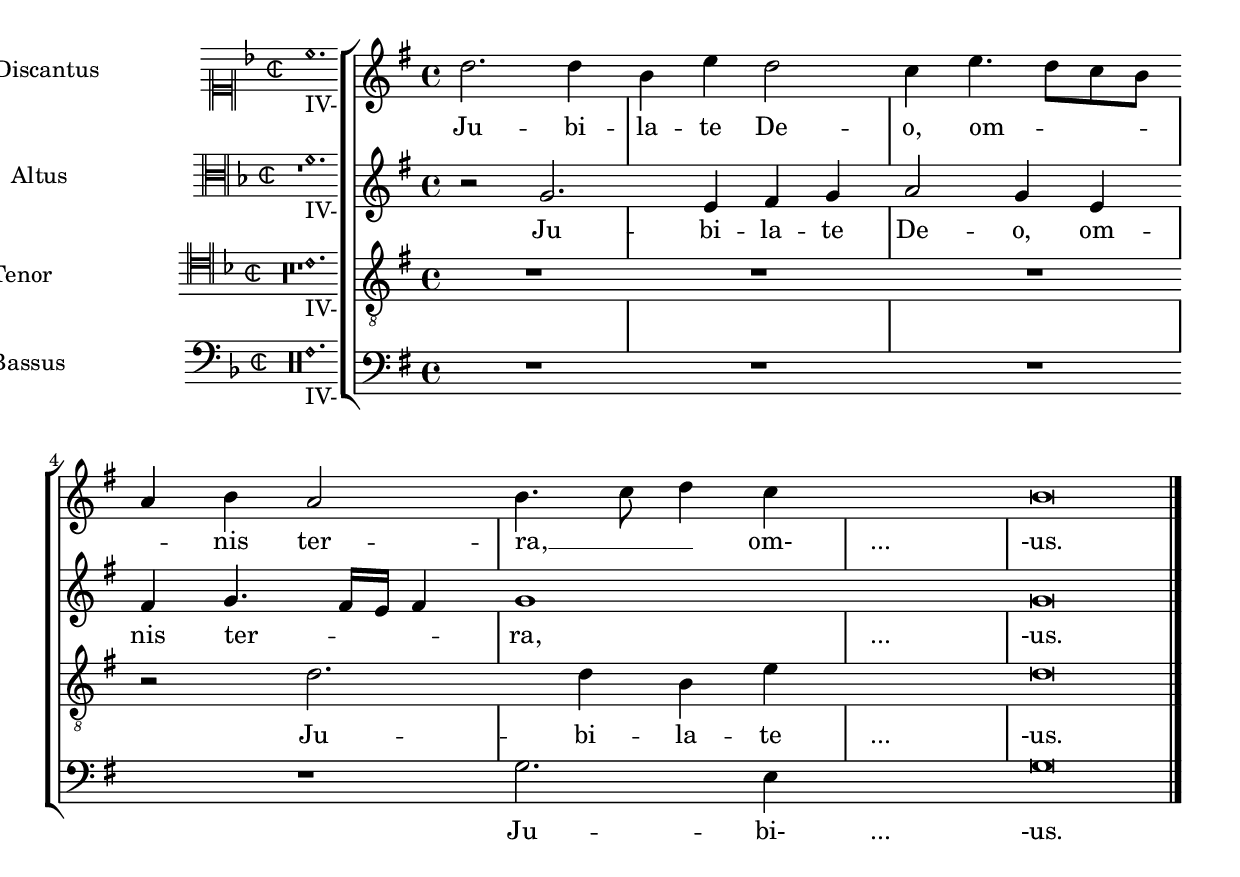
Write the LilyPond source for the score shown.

%% Do not edit this file; it is auto-generated from LSR http://lsr.dsi.unimi.it
%% This file is in the public domain.
\version "2.11.62"

\header {
  lsrtags = "ancient-notation, tweaks-and-overrides"

  texidoces = "
A modo de alternativa para obtener auténticos «incipit»
independientes de la partitura principal, se incluyen como
elemento de marcado en el campo que se usa normalmente para el
nombre del instrumento. Por el momento, la letra sólo se puede
añadir como marcado directo. Por desgracia, su espaciado no es
análogo al de la letra principal.

"
  doctitlees = "Transcripción de música antigua con incipit"

  texidoc = "
As a workaround to get real incipits which are independent from the
main score these are included as a markup into the field normally used
for the instrument name. As for now lyrics can only be added as a
direct markup. It doesn't unfortunately conform with the spacing of the
main lyrics.

"
  doctitle = "Transcription of Ancient music with incipit"
} % begin verbatim
global = {
  \set Score.skipBars = ##t
  \key g \major
  \time 4/4
  
  %make the staff lines invisible on staves
  \override Staff.BarLine #'transparent = ##t
  \skip 1*8 % the actual music

  % let finis bar go through all staves
  \override Staff.BarLine #'transparent = ##f

  % finis bar
  \bar "|."
}

  
discantusNotes = {
  \transpose c' c'' {
    \clef "treble"
    d'2. d'4 |
    b e' d'2 |
    c'4 e'4.( d'8 c' b |
    a4) b a2 |
    b4.( c'8 d'4) c'4 |
    \once \override NoteHead #'transparent = ##t c'1 |
    b\breve |
  }
}

discantusLyrics = \lyricmode {
  Ju -- bi -- |
  la -- te De -- |
  o, om --
  nis ter -- |
  ra, __ om- |
  "..." |
  -us. |
}

altusNotes = {
  \transpose c' c'' {
    \clef "treble"
    r2 g2. e4 fis g | % two bars
    a2 g4 e |
    fis g4.( fis16 e fis4) |
    g1 |
    \once \override NoteHead #'transparent = ##t g1 |
    g\breve |
  }
}

altusLyrics = \lyricmode {
  Ju -- bi -- la -- te | % two bars
  De -- o, om -- |
  nis ter -- ra, |
  "..." |
  -us. |
}

tenorNotes = {
  \transpose c' c' {
    \clef "treble_8"
    R1 |
    R1 |
    R1 |
    r2 d'2. d'4 b e' | % two bars
    \once \override NoteHead #'transparent = ##t e'1 |
    d'\breve |
  }
}

tenorLyrics = \lyricmode {
  Ju -- bi -- la -- te | % two bars
  "..." |
  -us. 
}

bassusNotes = {
  \transpose c' c' {
    \clef "bass"
    R1 |
    R1 |
    R1 |
    R1 |
    g2. e4 |
    \once \override NoteHead #'transparent = ##t e1 |
    g\breve |
  }
}

bassusLyrics = \lyricmode {
  Ju -- bi- |
  "..." |
  -us. 
}

incipitDiscantus = \markup{
	\score{
		{
		\set Staff.instrumentName="Discantus "
		\override NoteHead   #'style = #'neomensural
		\override Rest #'style = #'neomensural
		\override Staff.TimeSignature #'style = #'neomensural
		\cadenzaOn 
		\clef "neomensural-c1"
		\key f \major
		\time 2/2
	  	c''1._"IV-" s2  %two bars
	  	\skip 1*8 % eight bars
    	}
	\layout {
		\context {\Voice
			\remove Ligature_bracket_engraver
			\consists Mensural_ligature_engraver
		}
		line-width=4.5\cm 
	}
	}
}

incipitAltus = \markup{
	\score{
		{ 
		\set Staff.instrumentName="Altus "
		\override NoteHead   #'style = #'neomensural
		\override Rest #'style = #'neomensural
		\override Staff.TimeSignature #'style = #'neomensural
		\cadenzaOn 
		\clef "neomensural-c3"
		\key f \major
		\time 2/2
	  	r1        % one bar
        f'1._"IV-" s2   % two bars
        \skip 1*7 % seven bars
		}
	\layout {
		\context {\Voice
			\remove Ligature_bracket_engraver
			\consists Mensural_ligature_engraver
		}
		line-width=4.5\cm 
	}
	}
}

incipitTenor = \markup{
    \score{ {
    \set Staff.instrumentName = "Tenor  "
    \override NoteHead   #'style = #'neomensural
	\override Rest #'style = #'neomensural
	\override Staff.TimeSignature #'style = #'neomensural
	\cadenzaOn 
	\clef "neomensural-c4"
	\key f \major
	\time 2/2
    r\longa   % four bars
    r\breve   % two bars
    r1        % one bar
    c'1._"IV-" s2   % two bars
    \skip 1   % one bar
    }
    \layout {
		\context {\Voice
			\remove Ligature_bracket_engraver
			\consists Mensural_ligature_engraver
		}
		line-width=4.5\cm 
}
}
}

incipitBassus = \markup{
    \score{ {
    \set Staff.instrumentName = "Bassus  "
    \override NoteHead   #'style = #'neomensural
	\override Rest #'style = #'neomensural
	\override Staff.TimeSignature #'style = #'neomensural
	\cadenzaOn 
	\clef "bass"
	\key f \major
	\time 2/2
    % incipit
    r\maxima  % eight bars
    f1._"IV-" s2    % two bars
    }
    \layout {
		\context {\Voice
			\remove Ligature_bracket_engraver
			\consists Mensural_ligature_engraver
		}
		line-width=4.5\cm 
            }
     }
}

%StaffGroup is used instead of ChoirStaff to get bar lines between systems
\score {
  <<
  \new StaffGroup = choirStaff <<
    \new Voice =
      "discantusNotes" << \global 
      \set Staff.instrumentName=\incipitDiscantus   
      \discantusNotes >>
    \new Lyrics =
      "discantusLyrics" \lyricsto discantusNotes { \discantusLyrics }
      
    \new Voice =
      "altusNotes" << \global 
      \set Staff.instrumentName=\incipitAltus 
      \altusNotes >>
    \new Lyrics =
      "altusLyrics" \lyricsto altusNotes { \altusLyrics }
     
    \new Voice =
      "tenorNotes" << \global 
      \set Staff.instrumentName=\incipitTenor 
      \tenorNotes >>
    \new Lyrics =
      "tenorLyrics" \lyricsto tenorNotes { \tenorLyrics }
     
    \new Voice =
      "bassusNotes" << \global 
      \set Staff.instrumentName=\incipitBassus
      \bassusNotes >>
      >>
    \new Lyrics =
      "bassusLyrics" \lyricsto bassusNotes { \bassusLyrics } 
    %Keep the bass lyrics outside of the staff group to avoid bar lines
    %between the lyrics.
  >>
  
  \layout {
    \context {
      \Score

      % no bars in staves
      \override BarLine #'transparent = ##t
    }
    % the next three instructions keep the lyrics between the barlines
	\context { \Lyrics 
	   \consists "Bar_engraver" 
	   \override BarLine #'transparent = ##t } 
	\context { \StaffGroup \consists "Separating_line_group_engraver" }
    \context {
      \Voice

      % no slurs
      \override Slur #'transparent = ##t

      % Comment in the below "\remove" command to allow line
      % breaking also at those barlines where a note overlaps
      % into the next bar.  The command is commented out in this
      % short example score, but especially for large scores, you
      % will typically yield better line breaking and thus improve
      % overall spacing if you comment in the following command.
      %\remove "Forbid_line_break_engraver"
    }
    	indent=5\cm
  }
}
